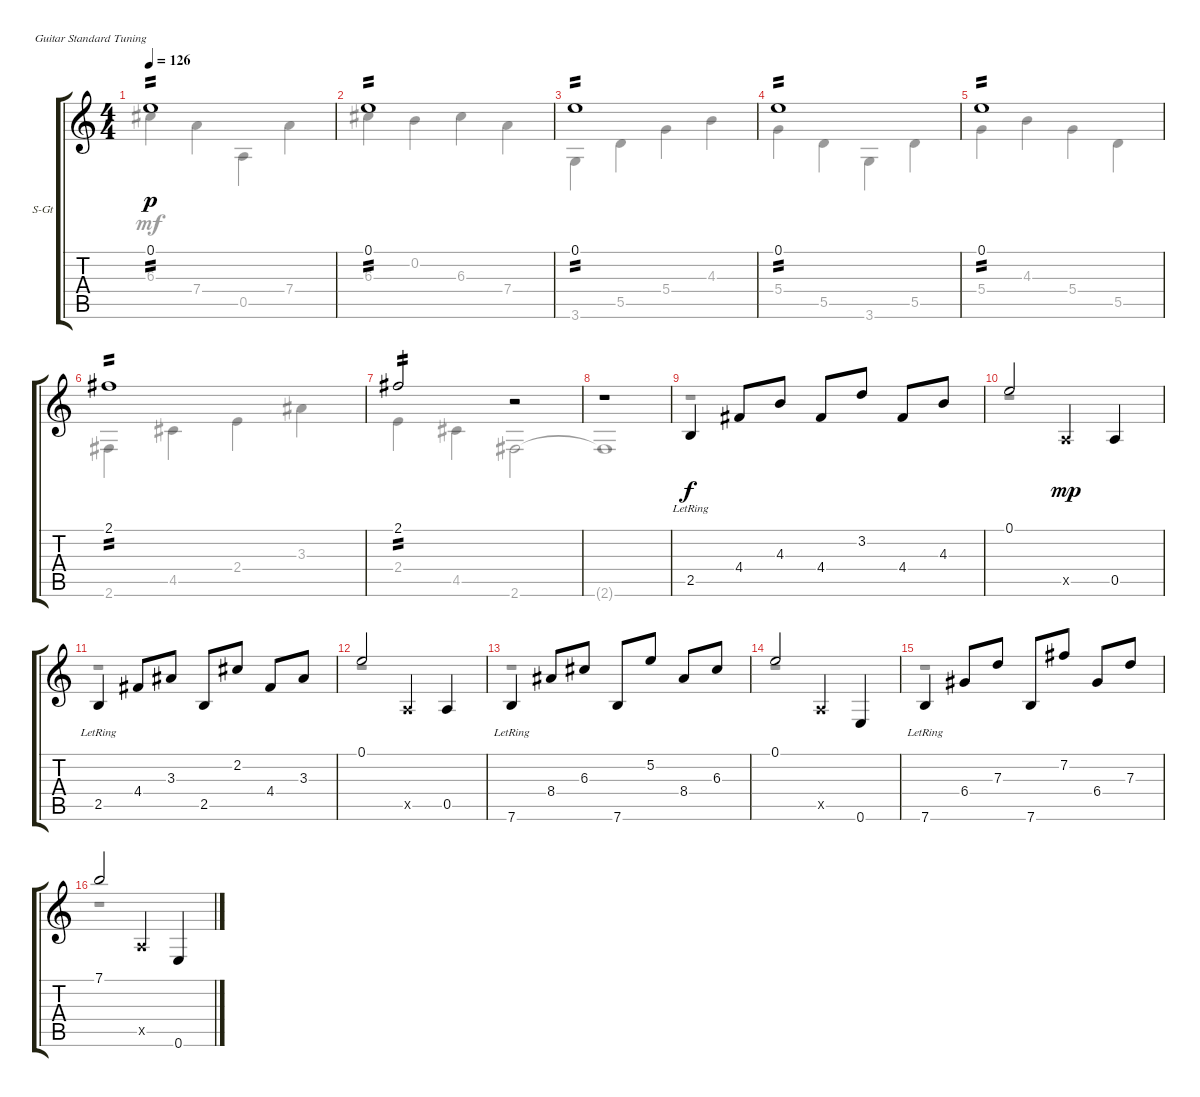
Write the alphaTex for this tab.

\bracketExtendMode groupsimilarinstruments
\firstSystemTrackNameOrientation horizontal
\otherSystemsTrackNameOrientation horizontal
\track ("Guitar" "S-Gt") {instrument acousticguitarsteel}
\staff {score tabs}
\tuning (E4 B3 G3 D3 A2 E2)
\voice
\ts (4 4)
\tempo 126
\clef g2
\ks c
0.1.1{tp 2 dy p} |
0.1.1{tp 2} |
0.1.1{tp 2} |
0.1.1{tp 2} |
0.1.1{tp 2} |
2.1.1{tp 2} |
2.1.2{tp 2} r.2 |
r.1 |
2.5{lr}.4{dy f} 4.4.8 4.3.8 4.4.8 3.2.8 4.4.8 4.3.8 |
0.1.2 0.5{x}.4{dy mp} 0.5.4 |
2.5{lr}.4 4.4.8 3.3.8 2.5.8 2.2.8 4.4.8 3.3.8 |
0.1.2 0.5{x}.4 0.5.4 |
7.6{lr}.4 8.4.8 6.3.8 7.6.8 5.2.8 8.4.8 6.3.8 |
0.1.2 0.5{x}.4 0.6.4 |
7.6{lr}.4 6.4.8 7.3.8 7.6.8 7.2.8 6.4.8 7.3.8 |
7.1.2 0.5{x}.4 0.6.4
\voice
\clef g2
\ottava regular
\simile none
\ks c
6.3.4{dy mf} 7.4.4 0.5.4 7.4.4 |
6.3.4 0.2.4 6.3.4 7.4.4 |
3.6.4 5.5.4 5.4.4 4.3.4 |
5.4.4 5.5.4 3.6.4 5.5.4 |
5.4.4 4.3.4 5.4.4 5.5.4 |
2.6.4 4.5.4 2.4.4 3.3.4 |
2.4.4 4.5.4 2.6.2 |
2.6{t}.1 |
r.1 |
r.1 |
r.1 |
r.1 |
r.1 |
r.1 |
r.1 |
r.1
